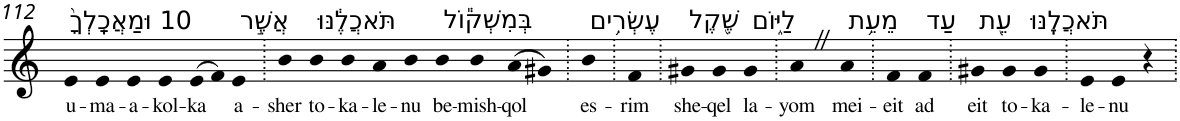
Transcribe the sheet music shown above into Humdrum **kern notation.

**kern	**text
*part1	*part1
*staff1	*staff1
*I"Piano	*
*I'Pno	*
!!LO:PB:g=z
*clefG2	*
*k[]	*
=112	=112
!LO:TX:a:t=10 וּמַאֲכָֽלְךָ֙	!
!	!LO:LY:b
4e	u-
!	!LO:LY:b
4e	-ma-
!	!LO:LY:b
4e	-a-
!	!LO:LY:b
4e	-kol-
!	!LO:LY:b
(>8e	-ka
8f)	.
!LO:TX:a:t=אֲשֶׁ֣ר	!
!	!LO:LY:b
4e	a-
=113.	=113.
!	!LO:LY:b
4b	-sher
!LO:TX:a:t=תֹּאכֲלֶ֔נּוּ	!
!	!LO:LY:b
4b	to-
!	!LO:LY:b
4b	-ka-
!	!LO:LY:b
4a	-le-
!	!LO:LY:b
4b	-nu
!LO:TX:a:t=בְּמִשְׁק֕וֹל	!
!	!LO:LY:b
4b	be-
!	!LO:LY:b
4b	-mish-
!	!LO:LY:b
(>8a	-qol
8g#X)	.
=114.	=114.
!LO:TX:a:t=עֶשְׂרִ֥ים	!
!	!LO:LY:b
4b	es-
=115.	=115.
!	!LO:LY:b
4f	-rim
=116.	=116.
!LO:TX:a:t=שֶׁ֖קֶל	!
!	!LO:LY:b
4g#X	she-
!	!LO:LY:b
4g#	-qel
!LO:TX:a:t=לַיּ֑וֹם	!
!	!LO:LY:b
4g#	la-
=117.	=117.
!	!LO:LY:b
4aZ	-yom
!LO:TX:a:t=מֵעֵ֥ת	!
!	!LO:LY:b
4a	mei-
=118.	=118.
!	!LO:LY:b
4f	-eit
!LO:TX:a:t=עַד	!
!	!LO:LY:b
4f	ad
=119.	=119.
!LO:TX:a:t=עֵ֖ת	!
!	!LO:LY:b
4g#X	eit
!LO:TX:a:t=תֹּאכֲלֶֽנּוּ	!
!	!LO:LY:b
4g#	to-
!	!LO:LY:b
4g#	-ka-
=120.	=120.
!	!LO:LY:b
4e	-le-
!	!LO:LY:b
4e	-nu
4r	.
=.	=.
*-	*-
